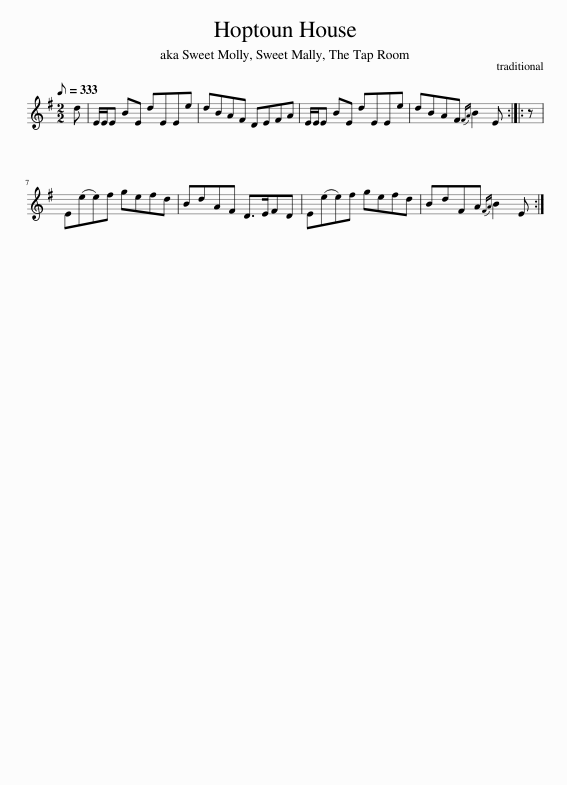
X:1
L:1/8
Q:1/8=333
M:2/2
I:linebreak $
K:Emin
V:1 treble
V:1
 d | E/E/E BE dEEe | dBAF DEFA | E/E/E BE dEEe | dBAF({FA)} B2 E :: %5
 z |$ E(ee)f gefd | BdAF D>EFD | E(ee)f gefd | BdFA({FA)} B2 E :| %10
